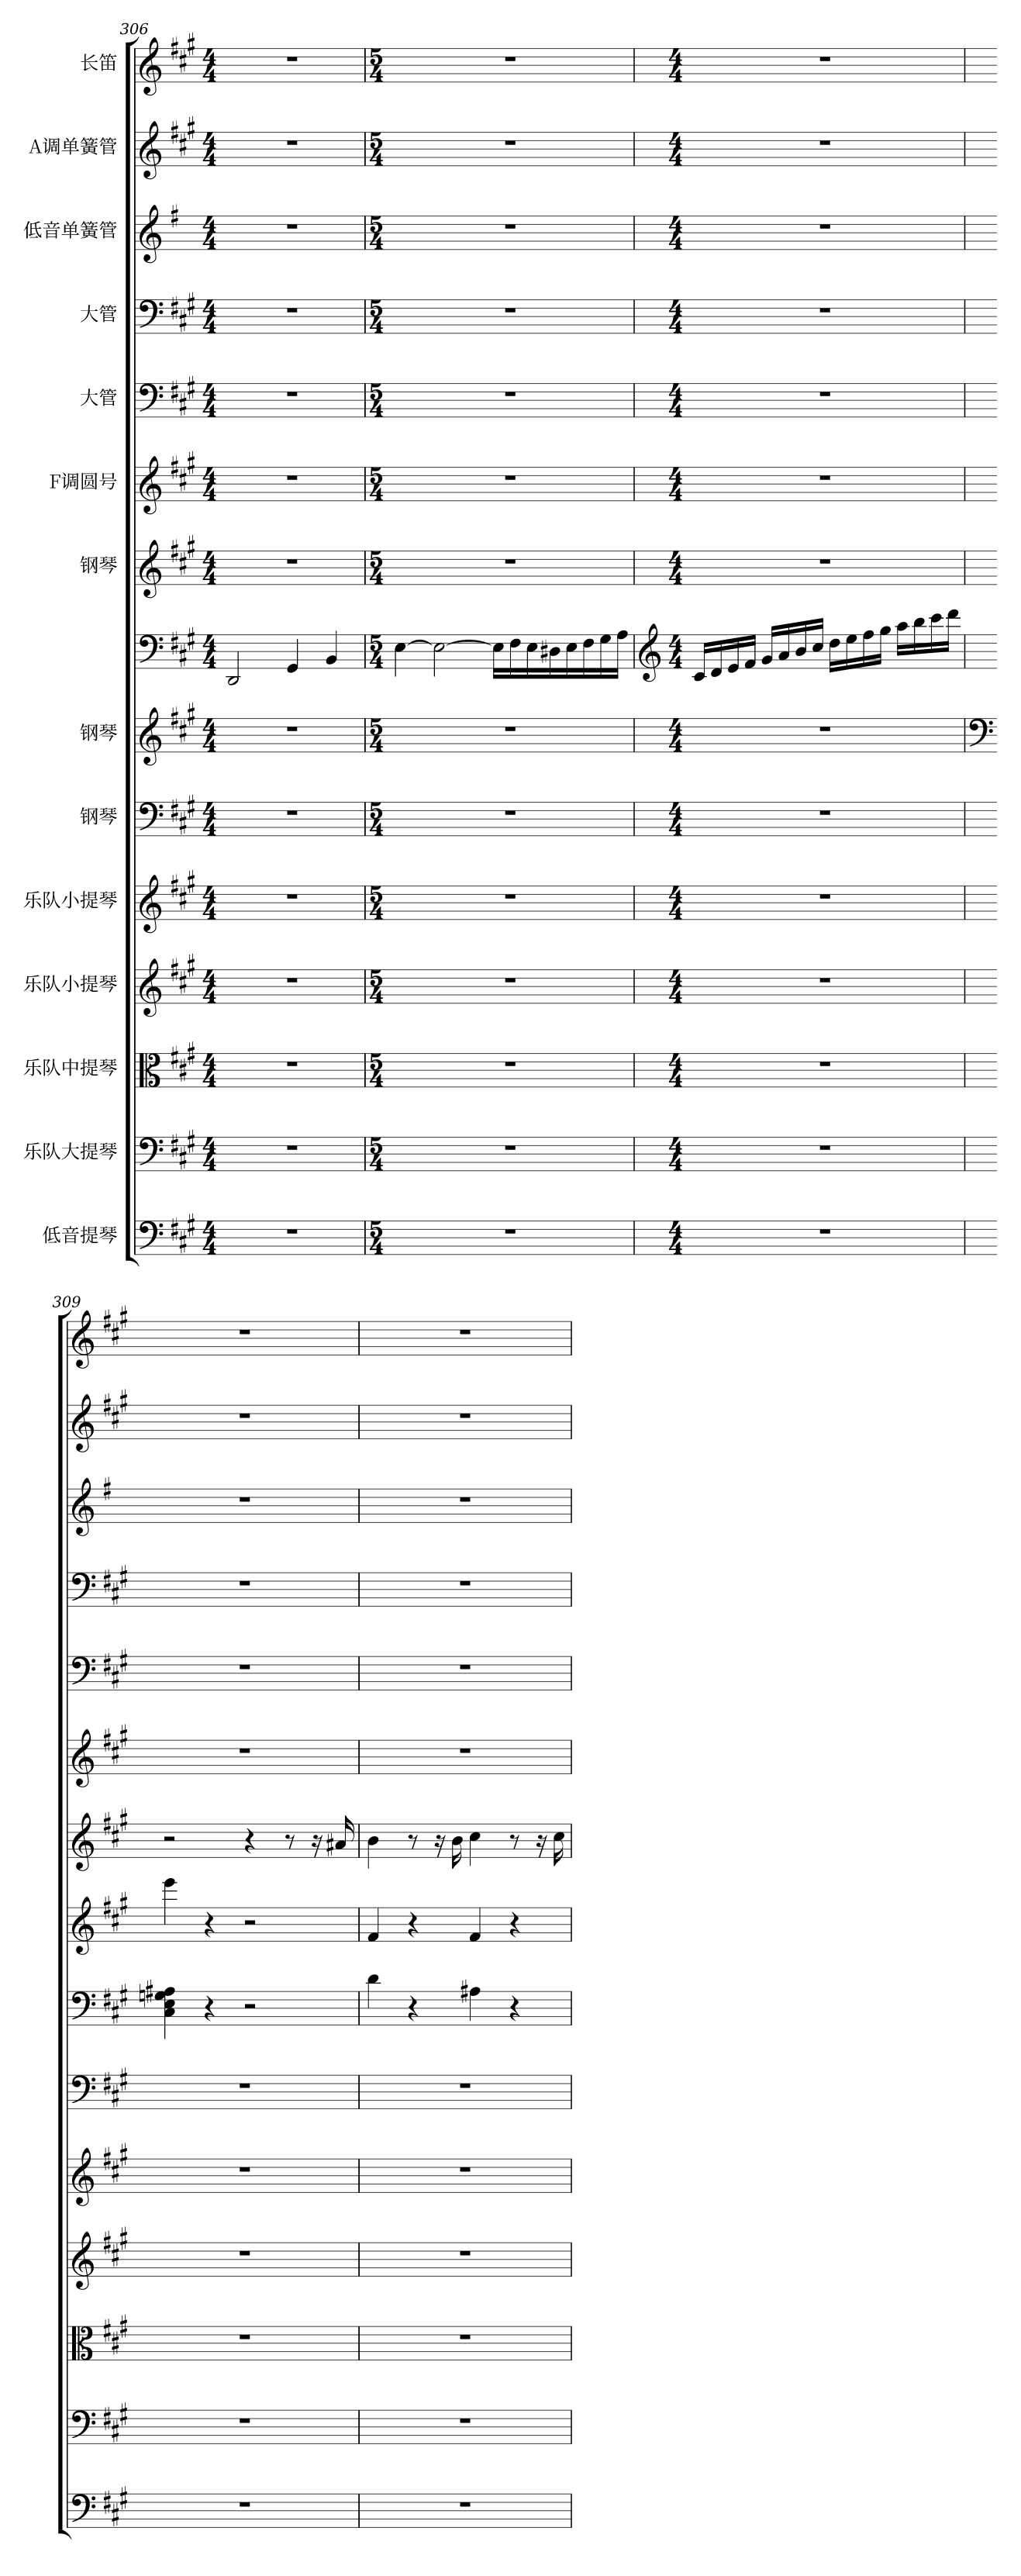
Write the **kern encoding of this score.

**kern	**kern	**kern	**kern	**kern	**kern	**kern	**kern	**kern	**kern	**kern	**kern	**kern	**kern	**kern
*part14	*part13	*part12	*part11	*part10	*part9	*part8	*part8	*part7	*part6	*part5	*part4	*part3	*part2	*part1
*staff15	*staff14	*staff13	*staff12	*staff11	*staff10	*staff9	*staff8	*staff7	*staff6	*staff5	*staff4	*staff3	*staff2	*staff1
*I"低音提琴	*I"乐队大提琴	*I"乐队中提琴	*I"乐队小提琴	*I"乐队小提琴	*I"钢琴	*I"钢琴	*	*I"钢琴	*I"F调圆号	*I"大管	*I"大管	*I"低音单簧管	*I"A调单簧管	*I"长笛
!!LO:PB:g=z
*clefF4	*clefF4	*clefC3	*clefG2	*clefG2	*clefF4	*clefG2	*clefF4	*clefG2	*clefG2	*clefF4	*clefF4	*clefG2	*clefG2	*clefG2
*ITrd7c12	*	*	*	*	*	*	*	*	*ITrd4c7	*	*	*ITrd8c14	*ITrd2c3	*
*k[f#c#g#]	*k[f#c#g#]	*k[f#c#g#]	*k[f#c#g#]	*k[f#c#g#]	*k[f#c#g#]	*k[f#c#g#]	*k[f#c#g#]	*k[f#c#g#]	*k[f#c#]	*k[f#c#g#]	*k[f#c#g#]	*k[f#]	*k[f#c#g#d#a#e#]	*k[f#c#g#]
*M4/4	*M4/4	*M4/4	*M4/4	*M4/4	*M4/4	*M4/4	*M4/4	*M4/4	*M4/4	*M4/4	*M4/4	*M4/4	*M4/4	*M4/4
*MM107	*MM107	*MM107	*MM107	*MM107	*MM107	*MM107	*MM107	*MM107	*MM107	*MM107	*MM107	*MM107	*MM107	*MM107
=306	=306	=306	=306	=306	=306	=306	=306	=306	=306	=306	=306	=306	=306	=306
1r	1r	1r	1r	1r	1r	1r	2DD/	1r	1r	1r	1r	1r	1r	1r
.	.	.	.	.	.	.	4GG#/	.	.	.	.	.	.	.
.	.	.	.	.	.	.	4BB/	.	.	.	.	.	.	.
=307	=307	=307	=307	=307	=307	=307	=307	=307	=307	=307	=307	=307	=307	=307
*M5/4	*M5/4	*M5/4	*M5/4	*M5/4	*M5/4	*M5/4	*M5/4	*M5/4	*M5/4	*M5/4	*M5/4	*M5/4	*M5/4	*M5/4
4%5r	4%5r	4%5r	4%5r	4%5r	4%5r	4%5r	[4E\	4%5r	4%5r	4%5r	4%5r	4%5r	4%5r	4%5r
.	.	.	.	.	.	.	2E\_	.	.	.	.	.	.	.
.	.	.	.	.	.	.	16E\LL]	.	.	.	.	.	.	.
.	.	.	.	.	.	.	16F#\	.	.	.	.	.	.	.
.	.	.	.	.	.	.	16E\	.	.	.	.	.	.	.
.	.	.	.	.	.	.	16D#X\	.	.	.	.	.	.	.
.	.	.	.	.	.	.	16E\	.	.	.	.	.	.	.
.	.	.	.	.	.	.	16F#\	.	.	.	.	.	.	.
.	.	.	.	.	.	.	16G#\	.	.	.	.	.	.	.
.	.	.	.	.	.	.	16A\JJ	.	.	.	.	.	.	.
=308	=308	=308	=308	=308	=308	=308	=308	=308	=308	=308	=308	=308	=308	=308
*	*	*	*	*	*	*	*clefG2	*	*	*	*	*	*	*
*M4/4	*M4/4	*M4/4	*M4/4	*M4/4	*M4/4	*M4/4	*M4/4	*M4/4	*M4/4	*M4/4	*M4/4	*M4/4	*M4/4	*M4/4
1r	1r	1r	1r	1r	1r	1r	16c#/LL	1r	1r	1r	1r	1r	1r	1r
.	.	.	.	.	.	.	16d/	.	.	.	.	.	.	.
.	.	.	.	.	.	.	16e/	.	.	.	.	.	.	.
.	.	.	.	.	.	.	16f#/JJ	.	.	.	.	.	.	.
.	.	.	.	.	.	.	16g#/LL	.	.	.	.	.	.	.
.	.	.	.	.	.	.	16a/	.	.	.	.	.	.	.
.	.	.	.	.	.	.	16b/	.	.	.	.	.	.	.
.	.	.	.	.	.	.	16cc#/JJ	.	.	.	.	.	.	.
.	.	.	.	.	.	.	16dd\LL	.	.	.	.	.	.	.
.	.	.	.	.	.	.	16ee\	.	.	.	.	.	.	.
.	.	.	.	.	.	.	16ff#\	.	.	.	.	.	.	.
.	.	.	.	.	.	.	16gg#\JJ	.	.	.	.	.	.	.
.	.	.	.	.	.	.	16aa\LL	.	.	.	.	.	.	.
.	.	.	.	.	.	.	16bb\	.	.	.	.	.	.	.
.	.	.	.	.	.	.	16ccc#\	.	.	.	.	.	.	.
.	.	.	.	.	.	.	16ddd\JJ	.	.	.	.	.	.	.
!!LO:PB:g=z
=309	=309	=309	=309	=309	=309	=309	=309	=309	=309	=309	=309	=309	=309	=309
*	*	*	*	*	*	*clefF4	*	*	*	*	*	*	*	*
*	*	*	*	*	*	*	*	*	*	*	*	*	*	*MM100
1r	1r	1r	1r	1r	1r	4C#\ 4E\ 4Gn\ 4A#X\	4eee\	2r	1r	1r	1r	1r	1r	1r
.	.	.	.	.	.	4r	4r	.	.	.	.	.	.	.
.	.	.	.	.	.	2r	2r	4r	.	.	.	.	.	.
.	.	.	.	.	.	.	.	8r	.	.	.	.	.	.
.	.	.	.	.	.	.	.	16r	.	.	.	.	.	.
.	.	.	.	.	.	.	.	16a#X/	.	.	.	.	.	.
=310	=310	=310	=310	=310	=310	=310	=310	=310	=310	=310	=310	=310	=310	=310
1r	1r	1r	1r	1r	1r	4d\	4f#/	4b\	1r	1r	1r	1r	1r	1r
.	.	.	.	.	.	4r	4r	8r	.	.	.	.	.	.
.	.	.	.	.	.	.	.	16r	.	.	.	.	.	.
.	.	.	.	.	.	.	.	16b\	.	.	.	.	.	.
.	.	.	.	.	.	4A#X\	4f#/	4cc#\	.	.	.	.	.	.
.	.	.	.	.	.	4r	4r	8r	.	.	.	.	.	.
.	.	.	.	.	.	.	.	16r	.	.	.	.	.	.
.	.	.	.	.	.	.	.	16cc#\	.	.	.	.	.	.
=	=	=	=	=	=	=	=	=	=	=	=	=	=	=
*-	*-	*-	*-	*-	*-	*-	*-	*-	*-	*-	*-	*-	*-	*-
